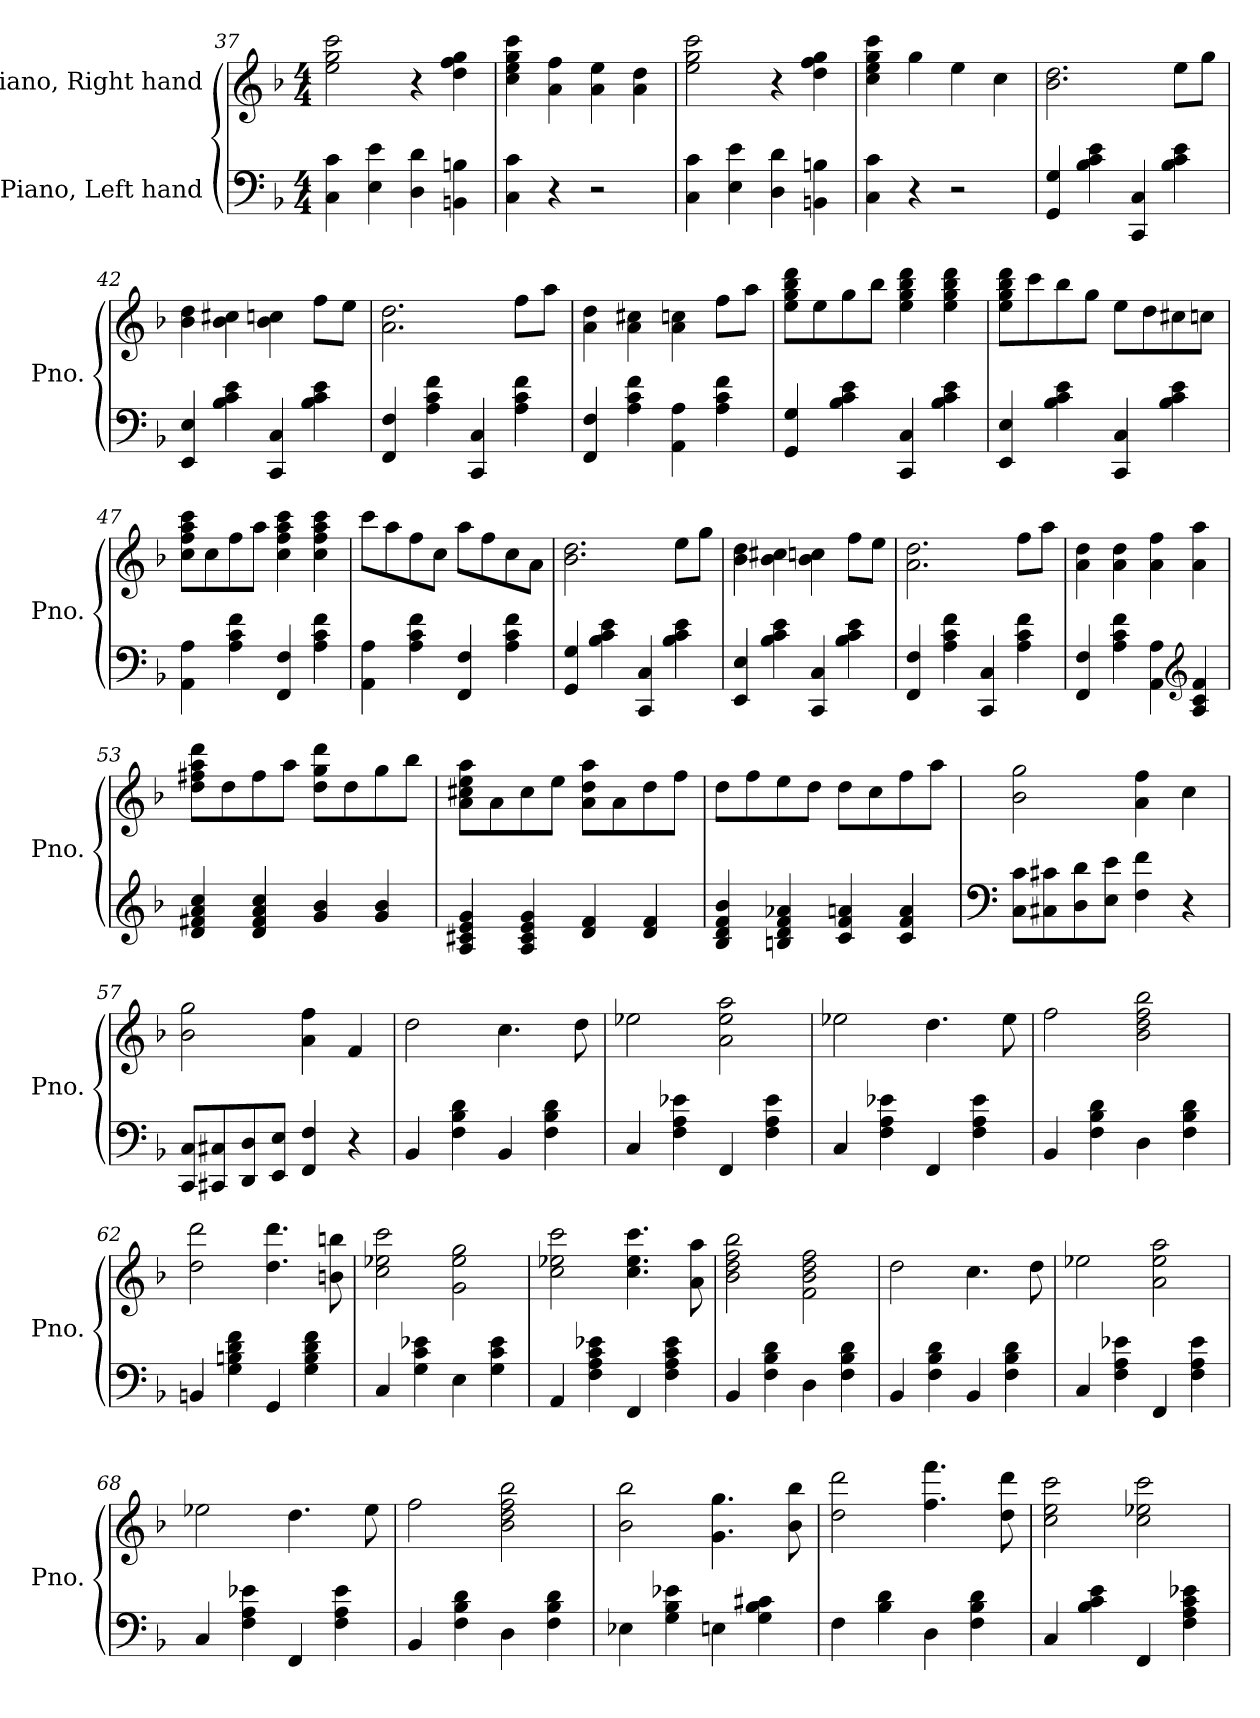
**kern	**kern
*part2	*part1
*staff2	*staff1
*I"Piano, Left hand	*I"Piano, Right hand
*I'Pno.	*I'Pno.
*clefF4	*clefG2
*k[b-]	*k[b-]
*M4/4	*M4/4
=37	=37
4C\ 4c\	2ee\ 2gg\ 2ccc\
4E\ 4e\	.
4D\ 4d\	4r
4BBn\ 4Bn\	4dd\ 4ff\ 4gg\
=38	=38
4C\ 4c\	4cc\ 4ee\ 4gg\ 4ccc\
4r	4a\ 4ff\
2r	4a\ 4ee\
.	4a\ 4dd\
=39	=39
4C\ 4c\	2ee\ 2gg\ 2ccc\
4E\ 4e\	.
4D\ 4d\	4r
4BBn\ 4Bn\	4dd\ 4ff\ 4gg\
=40	=40
4C\ 4c\	4cc\ 4ee\ 4gg\ 4ccc\
4r	4gg\
2r	4ee\
.	4cc\
!!LO:LB:g=z
=41	=41
4GG/ 4G/	2.b-\ 2.dd\
4B-\ 4c\ 4e\	.
4CC/ 4C/	.
4B-\ 4c\ 4e\	8ee\L
.	8gg\J
=42	=42
4EE/ 4E/	4b-\ 4dd\
4B-\ 4c\ 4e\	4b-\ 4cc#X\
4CC/ 4C/	4b-\ 4ccn\
4B-\ 4c\ 4e\	8ff\L
.	8ee\J
=43	=43
4FF/ 4F/	2.a\ 2.dd\
4A\ 4c\ 4f\	.
4CC/ 4C/	.
4A\ 4c\ 4f\	8ff\L
.	8aa\J
=44	=44
4FF/ 4F/	4a\ 4dd\
4A\ 4c\ 4f\	4a\ 4cc#X\
4AA\ 4A\	4a\ 4ccn\
4A\ 4c\ 4f\	8ff\L
.	8aa\J
=45	=45
4GG/ 4G/	8ee\ 8gg\ 8bb-\ 8ddd\L
.	8ee\
4B-\ 4c\ 4e\	8gg\
.	8bb-\J
4CC/ 4C/	4ee\ 4gg\ 4bb-\ 4ddd\
4B-\ 4c\ 4e\	4ee\ 4gg\ 4bb-\ 4ddd\
!!LO:LB:g=z
=46	=46
4EE/ 4E/	8ee\ 8gg\ 8bb-\ 8ddd\L
.	8ccc\
4B-\ 4c\ 4e\	8bb-\
.	8gg\J
4CC/ 4C/	8ee\L
.	8dd\
4B-\ 4c\ 4e\	8cc#X\
.	8ccn\J
=47	=47
4AA\ 4A\	8cc\ 8ff\ 8aa\ 8ccc\L
.	8cc\
4A\ 4c\ 4f\	8ff\
.	8aa\J
4FF/ 4F/	4cc\ 4ff\ 4aa\ 4ccc\
4A\ 4c\ 4f\	4cc\ 4ff\ 4aa\ 4ccc\
=48	=48
4AA\ 4A\	8ccc\L
.	8aa\
4A\ 4c\ 4f\	8ff\
.	8cc\J
4FF/ 4F/	8aa\L
.	8ff\
4A\ 4c\ 4f\	8cc\
.	8a\J
=49	=49
4GG/ 4G/	2.b-\ 2.dd\
4B-\ 4c\ 4e\	.
4CC/ 4C/	.
4B-\ 4c\ 4e\	8ee\L
.	8gg\J
!!LO:LB:g=z
=50	=50
4EE/ 4E/	4b-\ 4dd\
4B-\ 4c\ 4e\	4b-\ 4cc#X\
4CC/ 4C/	4b-\ 4ccn\
4B-\ 4c\ 4e\	8ff\L
.	8ee\J
=51	=51
4FF/ 4F/	2.a\ 2.dd\
4A\ 4c\ 4f\	.
4CC/ 4C/	.
4A\ 4c\ 4f\	8ff\L
.	8aa\J
=52	=52
4FF/ 4F/	4a\ 4dd\
4A\ 4c\ 4f\	4a\ 4dd\
4AA\ 4A\	4a\ 4ff\
*clefG2	*
4A/ 4c/ 4f/	4a\ 4aa\
=53	=53
4d/ 4f#X/ 4a/ 4cc/	8dd\ 8ff#X\ 8aa\ 8ddd\L
.	8dd\
4d/ 4f#/ 4a/ 4cc/	8ff#\
.	8aa\J
4g/ 4b-/	8dd\ 8gg\ 8ddd\L
.	8dd\
4g/ 4b-/	8gg\
.	8bb-\J
=54	=54
4A/ 4c#X/ 4e/ 4g/	8a\ 8cc#X\ 8ee\ 8aa\L
.	8a\
4A/ 4c#/ 4e/ 4g/	8cc#\
.	8ee\J
4d/ 4f/	8a\ 8dd\ 8aa\L
.	8a\
4d/ 4f/	8dd\
.	8ff\J
!!LO:LB:g=z
=55	=55
4B-/ 4d/ 4f/ 4b-/	8dd\L
.	8ff\
4Bn/ 4d/ 4f/ 4a-X/	8ee\
.	8dd\J
4c/ 4f/ 4an/	8dd\L
.	8cc\
4c/ 4f/ 4a/	8ff\
.	8aa\J
=56	=56
*clefF4	*
8C\ 8c\L	2b-\ 2gg\
8C#X\ 8c#X\	.
8D\ 8d\	.
8E\ 8e\J	.
4F\ 4f\	4a\ 4ff\
4r	4cc\
=57	=57
8CC/ 8C/L	2b-\ 2gg\
8CC#X/ 8C#X/	.
8DD/ 8D/	.
8EE/ 8E/J	.
4FF/ 4F/	4a\ 4ff\
4r	4f/
=58	=58
4BB-/	2dd\
4F\ 4B-\ 4d\	.
4BB-/	4.cc\
4F\ 4B-\ 4d\	.
.	8dd\
=59	=59
4C/	2ee-X\
4F\ 4A\ 4e-X\	.
4FF/	2a\ 2ee-\ 2aa\
4F\ 4A\ 4e-\	.
!!LO:LB:g=z
=60	=60
4C/	2ee-X\
4F\ 4A\ 4e-X\	.
4FF/	4.dd\
4F\ 4A\ 4e-\	.
.	8ee-\
=61	=61
4BB-/	2ff\
4F\ 4B-\ 4d\	.
4D\	2b-\ 2dd\ 2ff\ 2bb-\
4F\ 4B-\ 4d\	.
=62	=62
4BBn/	2dd\ 2ddd\
4G\ 4Bn\ 4d\ 4f\	.
4GG/	4.dd\ 4.ddd\
4G\ 4B\ 4d\ 4f\	.
.	8bn\ 8bbn\
=63	=63
4C/	2cc\ 2ee-X\ 2ccc\
4G\ 4c\ 4e-X\	.
4E\	2g\ 2ee-\ 2gg\
4G\ 4c\ 4e-\	.
=64	=64
4AA/	2cc\ 2ee-X\ 2ccc\
4F\ 4A\ 4c\ 4e-X\	.
4FF/	4.cc\ 4.ee-\ 4.ccc\
4F\ 4A\ 4c\ 4e-\	.
.	8a\ 8aa\
=65	=65
4BB-/	2b-\ 2dd\ 2ff\ 2bb-\
4F\ 4B-\ 4d\	.
4D\	2f\ 2b-\ 2dd\ 2ff\
4F\ 4B-\ 4d\	.
=66	=66
4BB-/	2dd\
4F\ 4B-\ 4d\	.
4BB-/	4.cc\
4F\ 4B-\ 4d\	.
.	8dd\
!!LO:PB:g=z
=67	=67
4C/	2ee-X\
4F\ 4A\ 4e-X\	.
4FF/	2a\ 2ee-\ 2aa\
4F\ 4A\ 4e-\	.
=68	=68
4C/	2ee-X\
4F\ 4A\ 4e-X\	.
4FF/	4.dd\
4F\ 4A\ 4e-\	.
.	8ee-\
=69	=69
4BB-/	2ff\
4F\ 4B-\ 4d\	.
4D\	2b-\ 2dd\ 2ff\ 2bb-\
4F\ 4B-\ 4d\	.
=70	=70
4E-X\	2b-\ 2bb-\
4G\ 4B-\ 4e-X\	.
4En\	4.g\ 4.gg\
4G\ 4B-\ 4c#X\	.
.	8b-\ 8bb-\
=71	=71
4F\	2dd\ 2ddd\
4B-\ 4d\	.
4D\	4.ff\ 4.fff\
4F\ 4B-\ 4d\	.
.	8dd\ 8ddd\
=72	=72
4C/	2cc\ 2ee\ 2ccc\
4B-\ 4c\ 4e\	.
4FF/	2cc\ 2ee-X\ 2ccc\
4F\ 4A\ 4c\ 4e-X\	.
=	=
*-	*-
